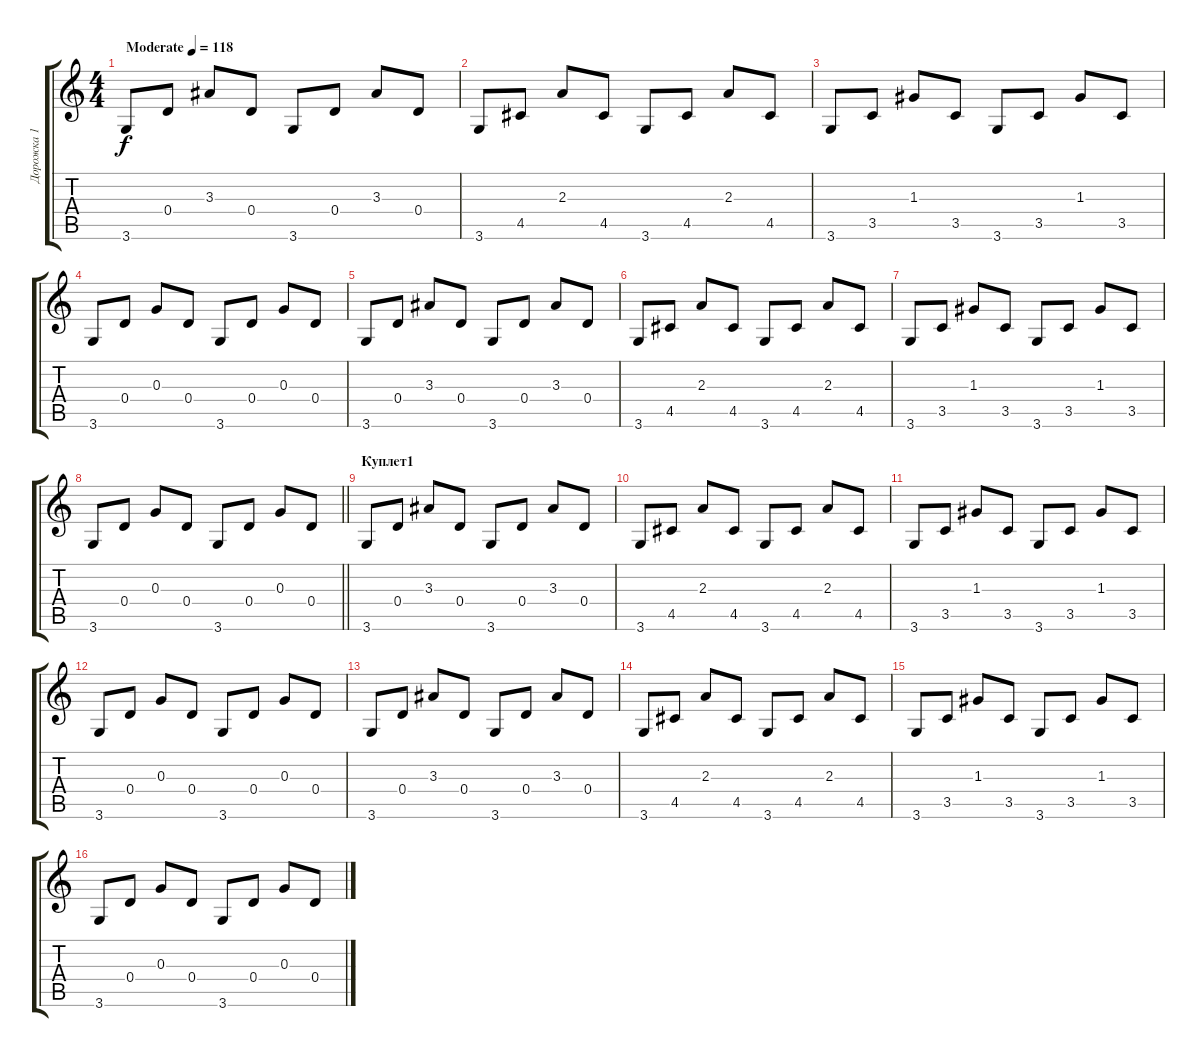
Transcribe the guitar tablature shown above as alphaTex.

\track ("Дорожка 1" "Дорожка 1") {instrument distortionguitar}
\staff {score tabs}
\tuning (E4 B3 G3 D3 A2 E2) {hide}
\ts (4 4)
\tempo (118 "Moderate")
\clef g2
\ks c
3.6.8{dy f instrument distortionguitar} 0.4.8 3.3.8 0.4.8 3.6.8 0.4.8 3.3.8 0.4.8 |
3.6.8 4.5.8 2.3.8 4.5.8 3.6.8 4.5.8 2.3.8 4.5.8 |
3.6.8 3.5.8 1.3.8 3.5.8 3.6.8 3.5.8 1.3.8 3.5.8 |
3.6.8 0.4.8 0.3.8 0.4.8 3.6.8 0.4.8 0.3.8 0.4.8 |
3.6.8 0.4.8 3.3.8 0.4.8 3.6.8 0.4.8 3.3.8 0.4.8 |
3.6.8 4.5.8 2.3.8 4.5.8 3.6.8 4.5.8 2.3.8 4.5.8 |
3.6.8 3.5.8 1.3.8 3.5.8 3.6.8 3.5.8 1.3.8 3.5.8 |
\barLineRight lightlight
3.6.8 0.4.8 0.3.8 0.4.8 3.6.8 0.4.8 0.3.8 0.4.8 |
\section ("" "Куплет1")
3.6.8 0.4.8 3.3.8 0.4.8 3.6.8 0.4.8 3.3.8 0.4.8 |
3.6.8 4.5.8 2.3.8 4.5.8 3.6.8 4.5.8 2.3.8 4.5.8 |
3.6.8 3.5.8 1.3.8 3.5.8 3.6.8 3.5.8 1.3.8 3.5.8 |
3.6.8 0.4.8 0.3.8 0.4.8 3.6.8 0.4.8 0.3.8 0.4.8 |
3.6.8 0.4.8 3.3.8 0.4.8 3.6.8 0.4.8 3.3.8 0.4.8 |
3.6.8 4.5.8 2.3.8 4.5.8 3.6.8 4.5.8 2.3.8 4.5.8 |
3.6.8 3.5.8 1.3.8 3.5.8 3.6.8 3.5.8 1.3.8 3.5.8 |
3.6.8 0.4.8 0.3.8 0.4.8 3.6.8 0.4.8 0.3.8 0.4.8
